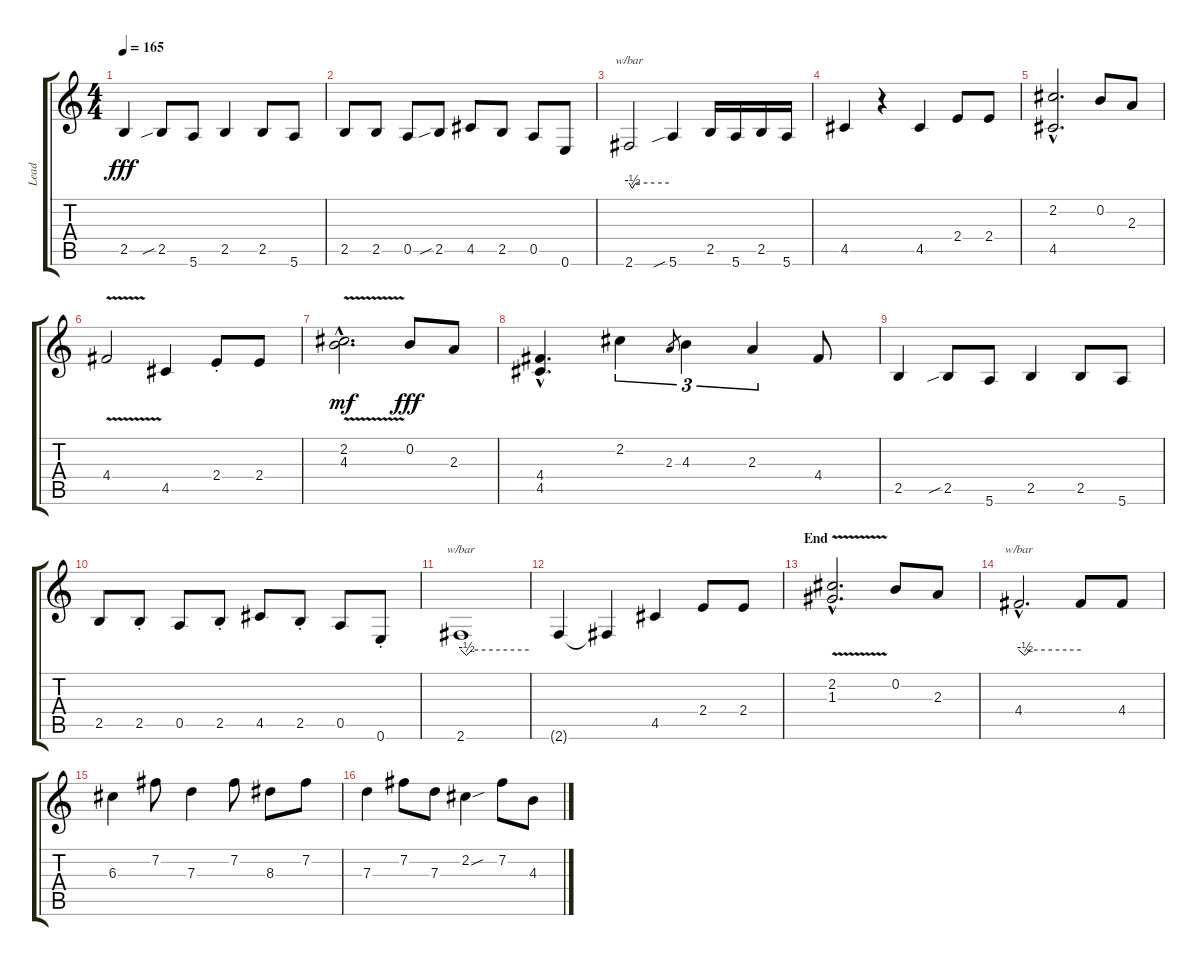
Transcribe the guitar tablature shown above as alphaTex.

\track ("Lead" "Lead") {instrument acousticguitarnylon}
\staff {score tabs}
\tuning (E4 B3 G3 D3 A2 E2) {hide}
\ts (4 4)
\tempo 165
\clef g2
\ks c
2.5.4{dy fff} 2.5{sib}.8 5.6.8 2.5.4 2.5.8 5.6.8 |
2.5.8 2.5.8 0.5.8 2.5{sib}.8 4.5.8 2.5.8 0.5.8 0.6.8 |
2.6.2{tbe (custom default 0 0 5 -2 10 0 60 0)} 5.6{sib}.4 2.5.16 5.6.16 2.5.16 5.6.16 |
4.5.4 r.4 4.5.4{instrument electricguitarmuted} 2.4.8 2.4.8 |
(2.2{hac} 4.5{hac}).2{d instrument electricbasspick} 0.2.8 2.3.8 |
4.4{v}.2 4.5.4 2.4{st}.8 2.4.8 |
(2.2{v hac} 4.3{v hac}).2{d dy mf} 0.2.8{dy fff} 2.3.8 |
(4.4{hac} 4.5{hac}).4{d} 2.2.4{tu (3 2)} 2.3.8{gr} 4.3.4{tu (3 2)} 2.3.4{tu (3 2)} 4.4.8 |
2.5.4 2.5{sib}.8 5.6.8 2.5.4 2.5.8 5.6.8 |
2.5.8 2.5{st}.8 0.5.8 2.5{st}.8 4.5.8 2.5{st}.8 0.5.8 0.6{st}.8 |
2.6.1{tbe (custom default 0 0 5 -2 10 0 60 0)} |
2.6{t}.4 2.6{t}.4 4.5.4{instrument electricguitarmuted} 2.4.8 2.4.8 |
\section ("" "End")
(2.2{v hac} 1.3{hac}).2{d instrument electricbasspick} 0.2.8 2.3.8 |
4.4{hac}.2{d tbe (custom default 0 0 6 -2 11 0 60 0)} 4.4{t}.8 4.4.8 |
6.3.4{instrument acousticguitarnylon} 7.2.8 7.3.4 7.2.8 8.3.8 7.2.8 |
7.3.4 7.2.8 7.3.8 2.2{sou}.4 7.2.8 4.3.8
